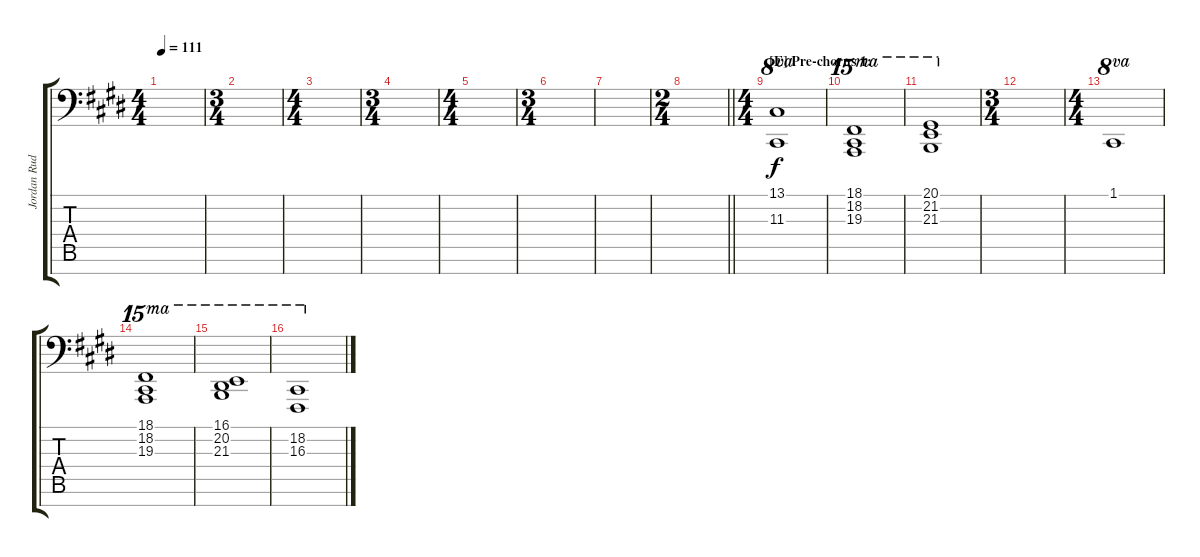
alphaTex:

\track ("Jordan Rudess - Left Hand" "Jordan Rud") {instrument lead2sawtooth}
\staff {score tabs}
\tuning (C3 G2 D2 A1 E1 B0 F0) {hide}
\ts (4 4)
\tempo 111
\clef f4
\ks e
|
\ts (3 4)
|
\ts (4 4)
|
\ts (3 4)
|
\ts (4 4)
|
\ts (3 4)
|
|
\ts (2 4)
\barLineRight lightlight
|
\ts (4 4)
\section ("" "[E] Pre-chorus 1:")
\ks c#minor
(13.1 11.3).1{ot 8va volume 12 instrument acousticgrandpiano} |
(18.1 18.2 19.3).1{ot 15ma} |
\ks e
(20.1 21.2 21.3).1{ot 15ma} |
\ts (3 4)
\ks c#minor
|
\ts (4 4)
1.1.1{ot 8va} |
\ks e
(18.1 18.2 19.3).1{ot 15ma} |
\ks c#minor
(16.1 20.2 21.3).1{ot 15ma} |
(18.2 16.3).1{ot 15ma}
